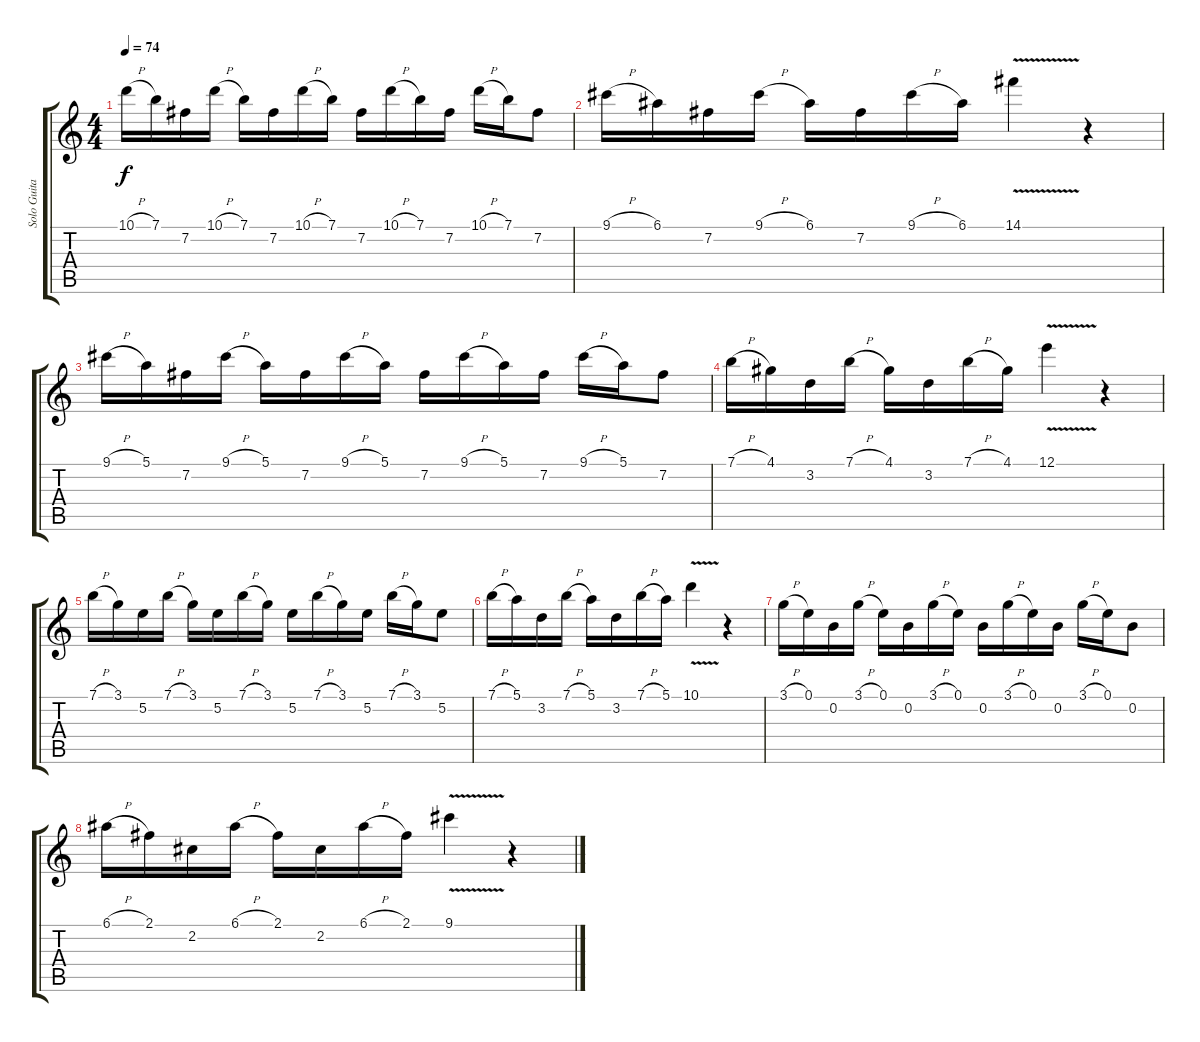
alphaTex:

\track ("Solo Guitar #2" "Solo Guita") {instrument distortionguitar}
\staff {score tabs}
\tuning (E4 B3 G3 D3 A2 E2) {hide}
\ts (4 4)
\tempo 74
\clef g2
\ks c
10.1{h}.16{dy f} 7.1.16 7.2.16 10.1{h}.16 7.1.16 7.2.16 10.1{h}.16 7.1.16 7.2.16 10.1{h}.16 7.1.16 7.2.16 10.1{h}.16 7.1.16 7.2.8 |
9.1{h}.16 6.1.16 7.2.16 9.1{h}.16 6.1.16 7.2.16 9.1{h}.16 6.1.16 14.1{v}.4 r.4 |
9.1{h}.16 5.1.16 7.2.16 9.1{h}.16 5.1.16 7.2.16 9.1{h}.16 5.1.16 7.2.16 9.1{h}.16 5.1.16 7.2.16 9.1{h}.16 5.1.16 7.2.8 |
7.1{h}.16 4.1.16 3.2.16 7.1{h}.16 4.1.16 3.2.16 7.1{h}.16 4.1.16 12.1{v}.4 r.4 |
7.1{h}.16 3.1.16 5.2.16 7.1{h}.16 3.1.16 5.2.16 7.1{h}.16 3.1.16 5.2.16 7.1{h}.16 3.1.16 5.2.16 7.1{h}.16 3.1.16 5.2.8 |
7.1{h}.16 5.1.16 3.2.16 7.1{h}.16 5.1.16 3.2.16 7.1{h}.16 5.1.16 10.1{v}.4 r.4 |
3.1{h}.16 0.1.16 0.2.16 3.1{h}.16 0.1.16 0.2.16 3.1{h}.16 0.1.16 0.2.16 3.1{h}.16 0.1.16 0.2.16 3.1{h}.16 0.1.16 0.2.8 |
6.1{h}.16 2.1.16 2.2.16 6.1{h}.16 2.1.16 2.2.16 6.1{h}.16 2.1.16 9.1{v}.4 r.4
